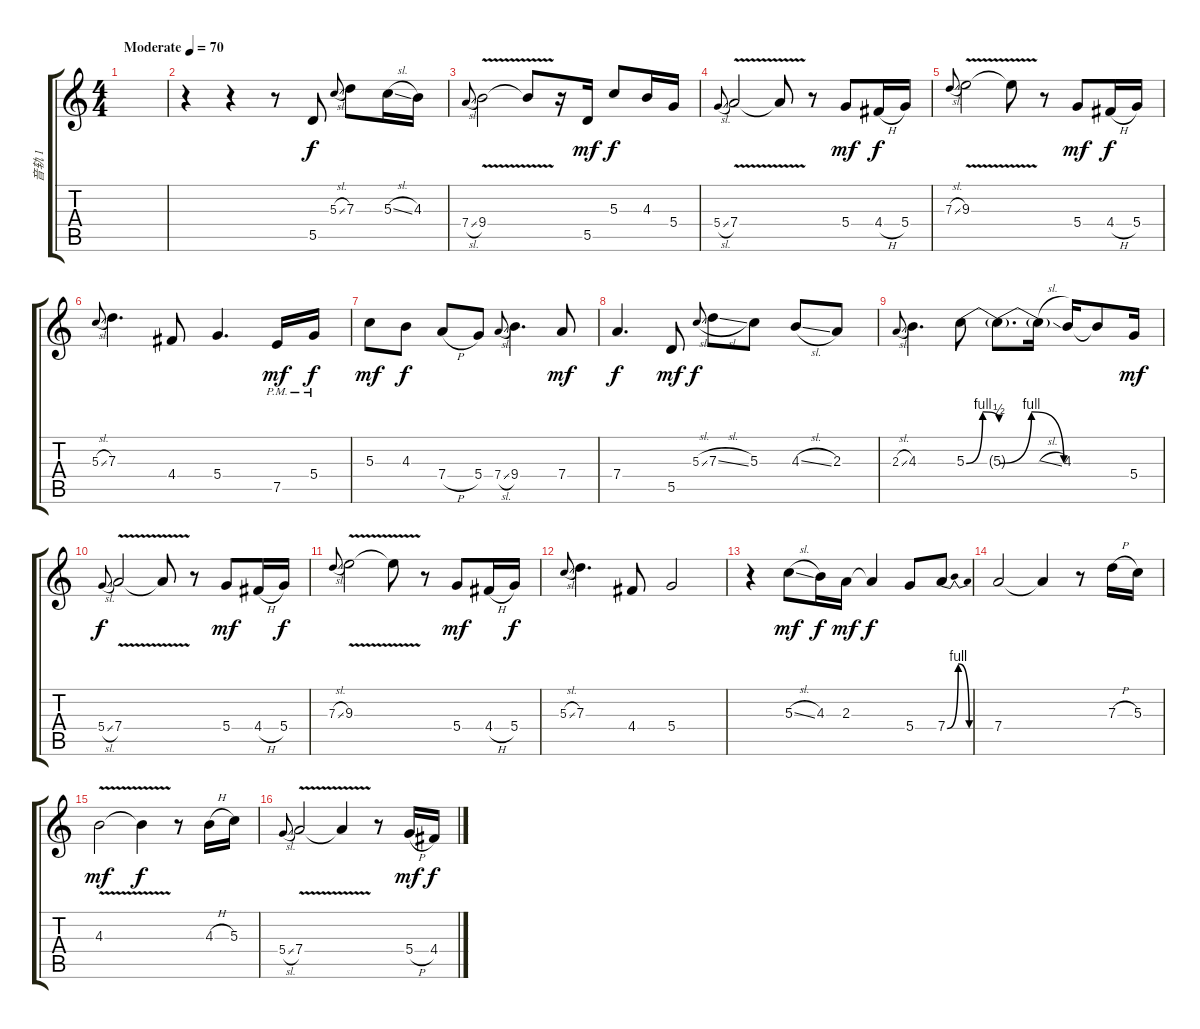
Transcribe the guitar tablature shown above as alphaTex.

\track ("音轨 1" "音轨 1") {instrument distortionguitar}
\staff {score tabs}
\tuning (E4 B3 G3 D3 A2 E2) {hide}
\ts (4 4)
\tempo (70 "Moderate")
\clef g2
\ks c
|
r.4 r.4 r.8 5.5.8 5.3{sl}.8{gr onbeat dy f} 7.3.8 5.3{sl}.16 4.3.16 |
7.4{sl}.8{gr onbeat} 9.4{v}.2 9.4{t}.8{txt ""} r.16 5.5.16{dy mf} 5.3.8{dy f} 4.3.16 5.4.16 |
5.4{sl}.8{gr onbeat} 7.4{v}.2 7.4{t}.8 r.8 5.4.8{dy mf} 4.4{h}.16{dy f} 5.4.16 |
7.3{sl}.8{gr onbeat} 9.3{v}.2 9.3{t}.8 r.8 5.4.8{dy mf} 4.4{h}.16{dy f} 5.4.16 |
5.3{sl}.8{gr onbeat} 7.3.4{d} 4.4.8 5.4.4{d} 7.5{pm}.16{dy mf} 5.4{pm}.16{dy f} |
5.3.8{dy mf} 4.3.8{dy f} 7.4{h}.8 5.4.8 7.4{sl}.8{gr onbeat} 9.4.4{d} 7.4.8{dy mf} |
7.4.4{d dy f} 5.5.8{dy mf} 5.3{sl}.8{gr onbeat dy f} 7.3{sl}.8 5.3.8 4.3{sl}.8 2.3.8 |
2.3{sl}.8{gr onbeat} 4.3.4{d} 5.3{be (bendrelease 0 0 20 4 45 4 60 2)}.8 5.3{be (bendrelease 0 0 30 4 45 4 60 0) t}.8{d} 5.3{sl t}.16 4.3.16 4.3{t}.8 5.4.16{dy mf} |
5.4{sl}.8{gr onbeat dy f} 7.4{v}.2 7.4{t}.8 r.8 5.4.8{dy mf} 4.4{h}.16 5.4.16{dy f} |
7.3{sl}.8{gr onbeat} 9.3{v}.2 9.3{t}.8 r.8 5.4.8{dy mf} 4.4{h}.16 5.4.16{dy f} |
5.3{sl}.8{gr onbeat} 7.3.4{d} 4.4.8 5.4.2 |
r.4 5.3{sl}.8{dy mf} 4.3.16{dy f} 2.3.16{dy mf} 2.3{t}.4{dy f} 5.4.8 7.4{be (bendrelease 0 0 30 4 30 4 60 0)}.8 |
7.4.2 7.4{t}.4 r.8 7.3{h}.16 5.3.16 |
4.3{v}.2{dy mf} 4.3{t}.4{dy f} r.8 4.3{h}.16 5.3.16 |
5.4{sl}.8{gr onbeat} 7.4{v}.2 7.4{t}.4 r.8 5.4{h}.16{dy mf} 4.4.16{dy f}
